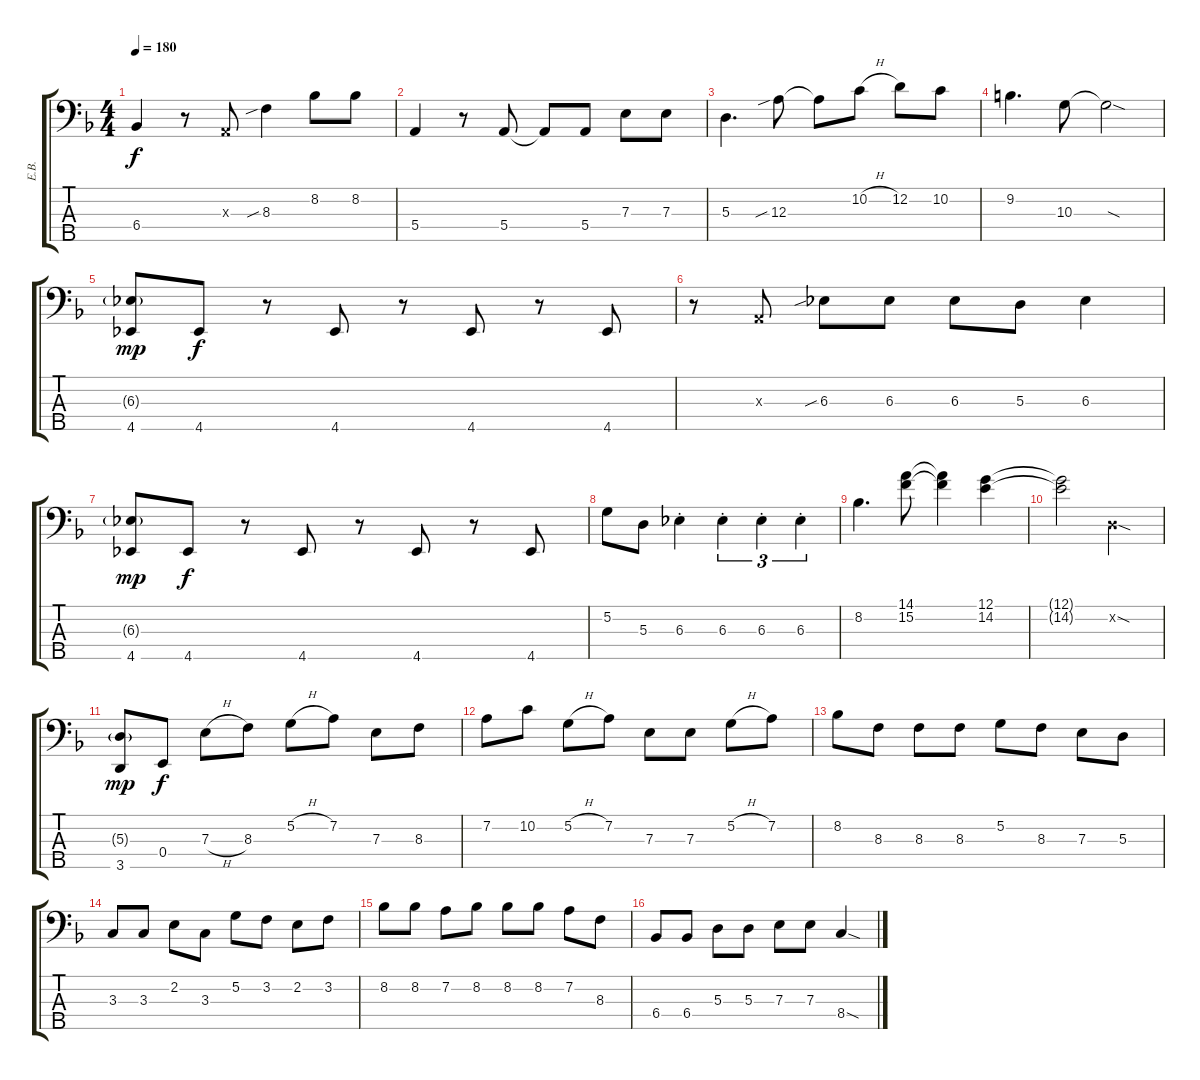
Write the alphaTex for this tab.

\track ("E.B." "E.B.") {instrument electricbassfinger}
\staff {score tabs}
\tuning (G2 D2 A1 E1 B0) {hide}
\ts (4 4)
\tempo 180
\clef f4
\ks f
6.4.4{dy f} r.8 0.3{x}.8 8.3{sib}.4 8.2.8 8.2.8 |
5.4.4 r.8 5.4.8 5.4{t}.8 5.4.8 7.3.8 7.3.8 |
5.3.4{d} 12.3{sib}.8 12.3{t}.8 10.2{h}.8 12.2.8 10.2.8 |
9.2.4{d} 10.3.8 10.3{sod t}.2 |
(6.3{g} 4.5).8{dy mp} 4.5.8{dy f} r.8 4.5.8 r.8 4.5.8 r.8 4.5.8 |
r.8 0.3{x}.8 6.3{sib}.8 6.3.8 6.3.8 5.3.8 6.3.4 |
(6.3{g} 4.5).8{dy mp} 4.5.8{dy f} r.8 4.5.8 r.8 4.5.8 r.8 4.5.8 |
5.2.8 5.3.8 6.3{st}.4 6.3{st}.4{tu (3 2)} 6.3{st}.4{tu (3 2)} 6.3{st}.4{tu (3 2)} |
8.2.4{d} (14.1 15.2).8 (14.1{t} 15.2{t}).4 (12.1 14.2).4 |
(12.1{t} 14.2{t}).2 0.2{sod x}.2 |
(5.3{g} 3.5).8{dy mp} 0.4.8{dy f} 7.3{h}.8 8.3.8 5.2{h}.8 7.2.8 7.3.8 8.3.8 |
7.2.8 10.2.8 5.2{h}.8 7.2.8 7.3.8 7.3.8 5.2{h}.8 7.2.8 |
8.2.8 8.3.8 8.3.8 8.3.8 5.2.8 8.3.8 7.3.8 5.3.8 |
3.3.8 3.3.8 2.2.8 3.3.8 5.2.8 3.2.8 2.2.8 3.2.8 |
8.2.8 8.2.8 7.2.8 8.2.8 8.2.8 8.2.8 7.2.8 8.3.8 |
6.4.8 6.4.8 5.3.8 5.3.8 7.3.8 7.3.8 8.4{sod}.4
